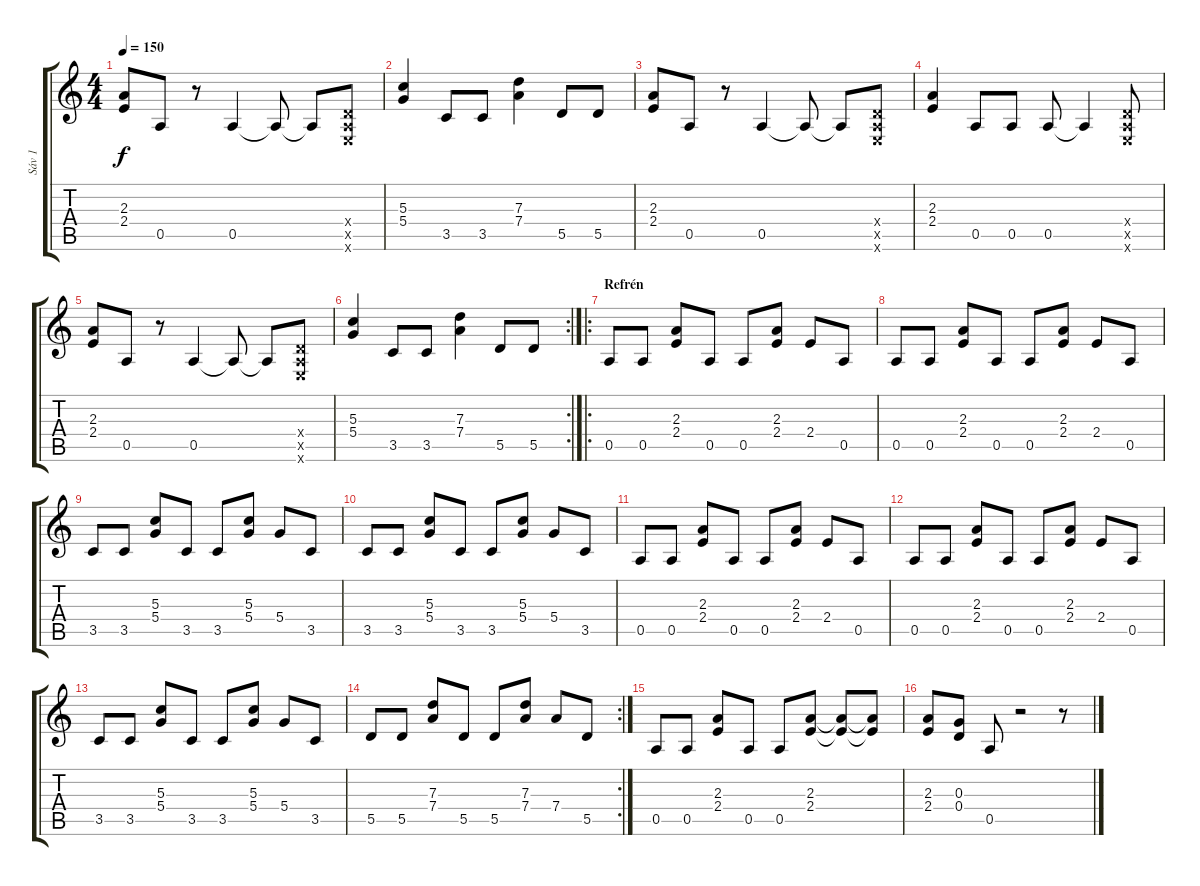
\track ("Sáv 1" "Sáv 1") {instrument overdrivenguitar}
\staff {score tabs}
\tuning (E4 B3 G3 D3 A2 E2) {hide}
\ts (4 4)
\tempo 150
\clef g2
\ks c
(2.3 2.4).8{dy f} 0.5.8 r.8 0.5.4 0.5{t}.8 0.5{t}.8 (0.4{x} 0.5{x} 0.6{x}).8 |
(5.3 5.4).4 3.5.8 3.5.8 (7.3 7.4).4 5.5.8 5.5.8 |
(2.3 2.4).8 0.5.8 r.8 0.5.4 0.5{t}.8 0.5{t}.8 (0.4{x} 0.5{x} 0.6{x}).8 |
(2.3 2.4).4 0.5.8 0.5.8 0.5.8 0.5{t}.4 (0.4{x} 0.5{x} 0.6{x}).8 |
(2.3 2.4).8 0.5.8 r.8 0.5.4 0.5{t}.8 0.5{t}.8 (0.4{x} 0.5{x} 0.6{x}).8 |
\rc 2
(5.3 5.4).4 3.5.8 3.5.8 (7.3 7.4).4 5.5.8 5.5.8 |
\ro
\section ("" "Refrén")
0.5.8 0.5.8 (2.3 2.4).8 0.5.8 0.5.8 (2.3 2.4).8 2.4.8 0.5.8 |
0.5.8 0.5.8 (2.3 2.4).8 0.5.8 0.5.8 (2.3 2.4).8 2.4.8 0.5.8 |
3.5.8 3.5.8 (5.3 5.4).8 3.5.8 3.5.8 (5.3 5.4).8 5.4.8 3.5.8 |
3.5.8 3.5.8 (5.3 5.4).8 3.5.8 3.5.8 (5.3 5.4).8 5.4.8 3.5.8 |
0.5.8 0.5.8 (2.3 2.4).8 0.5.8 0.5.8 (2.3 2.4).8 2.4.8 0.5.8 |
0.5.8 0.5.8 (2.3 2.4).8 0.5.8 0.5.8 (2.3 2.4).8 2.4.8 0.5.8 |
3.5.8 3.5.8 (5.3 5.4).8 3.5.8 3.5.8 (5.3 5.4).8 5.4.8 3.5.8 |
\rc 2
5.5.8 5.5.8 (7.3 7.4).8 5.5.8 5.5.8 (7.3 7.4).8 7.4.8 5.5.8 |
0.5.8 0.5.8 (2.3 2.4).8 0.5.8 0.5.8 (2.3 2.4).8 (2.3{t} 2.4{t}).8 (2.3{t} 2.4{t}).8 |
(2.3 2.4).8 (0.3 0.4).8 0.5.8 r.2 r.8
